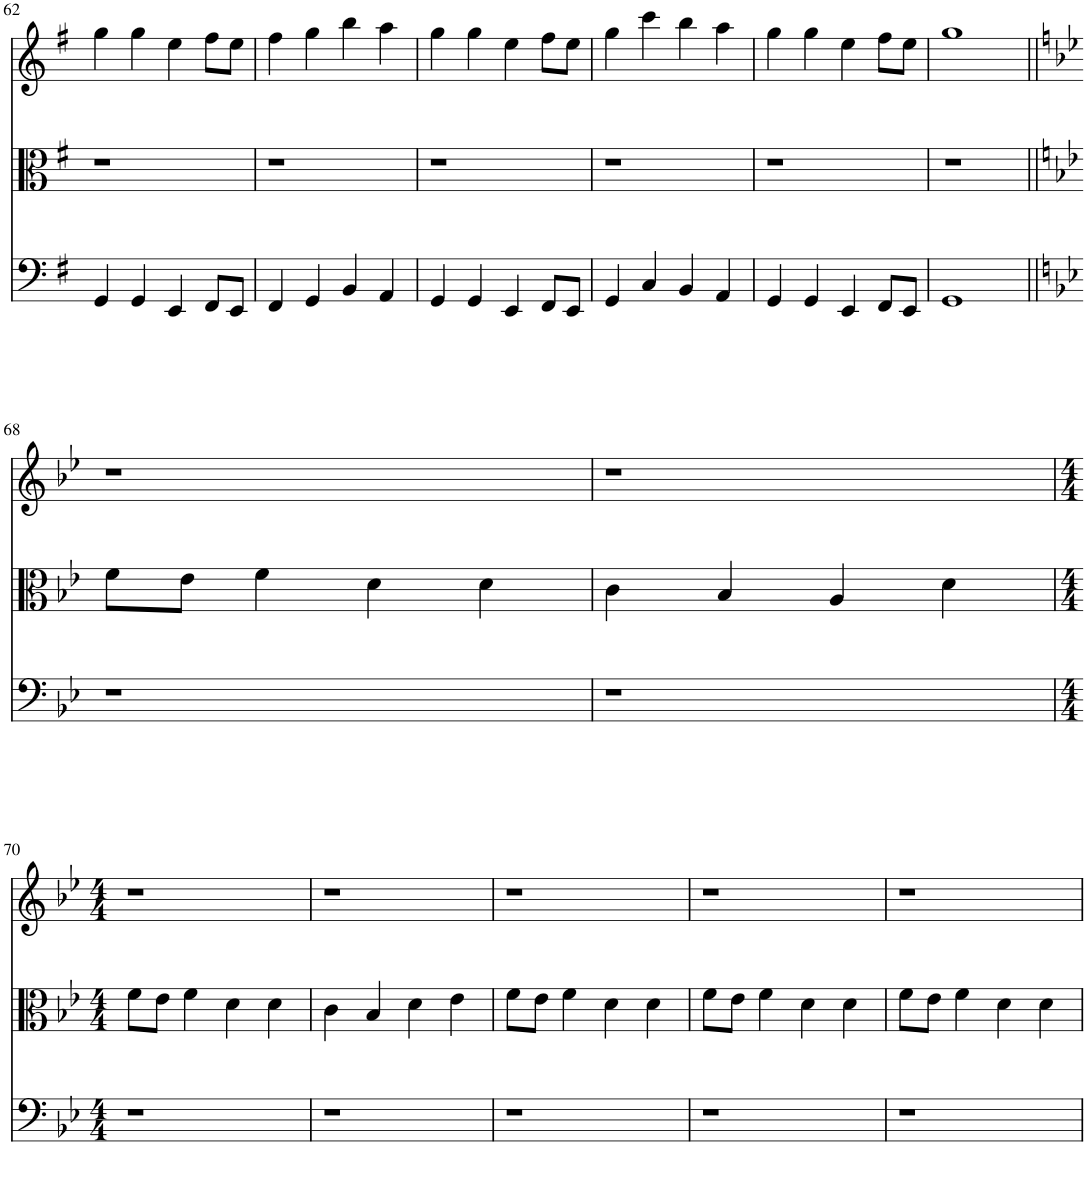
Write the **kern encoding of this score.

**kern	**kern	**kern
*part3	*part2	*part1
*staff3	*staff2	*staff1
*I"Violoncello	*I"Viola	*I"Violin
*I'Vc	*I'Vla	*I'Vln
!!LO:PB:g=z
*clefF4	*clefC3	*clefG2
*k[f#]	*k[f#]	*k[f#]
*M4/4	*M4/4	*M4/4
=62	=62	=62
4GG/	1r	4gg\
4GG/	.	4gg\
4EE/	.	4ee\
8FF#/L	.	8ff#\L
8EE/J	.	8ee\J
=63	=63	=63
4FF#/	1r	4ff#\
4GG/	.	4gg\
4BB/	.	4bb\
4AA/	.	4aa\
=64	=64	=64
4GG/	1r	4gg\
4GG/	.	4gg\
4EE/	.	4ee\
8FF#/L	.	8ff#\L
8EE/J	.	8ee\J
=65	=65	=65
4GG/	1r	4gg\
4C/	.	4ccc\
4BB/	.	4bb\
4AA/	.	4aa\
=66	=66	=66
4GG/	1r	4gg\
4GG/	.	4gg\
4EE/	.	4ee\
8FF#/L	.	8ff#\L
8EE/J	.	8ee\J
=67	=67	=67
1GG	1r	1gg
!!LO:LB:g=z
=68||	=68||	=68||
*k[b-e-]	*k[b-e-]	*k[b-e-]
1r	8f\L	1r
.	8e-\J	.
.	4f\	.
.	4d\	.
.	4d\	.
=69	=69	=69
1r	4c\	1r
.	4B-/	.
.	4A/	.
.	4d\	.
!!LO:LB:g=z
=70	=70	=70
*M4/4	*M4/4	*M4/4
1r	8f\L	1r
.	8e-\J	.
.	4f\	.
.	4d\	.
.	4d\	.
=71	=71	=71
1r	4c\	1r
.	4B-/	.
.	4d\	.
.	4e-\	.
=72	=72	=72
1r	8f\L	1r
.	8e-\J	.
.	4f\	.
.	4d\	.
.	4d\	.
=73	=73	=73
1r	8f\L	1r
.	8e-\J	.
.	4f\	.
.	4d\	.
.	4d\	.
=74	=74	=74
1r	8f\L	1r
.	8e-\J	.
.	4f\	.
.	4d\	.
.	4d\	.
=	=	=
*-	*-	*-
